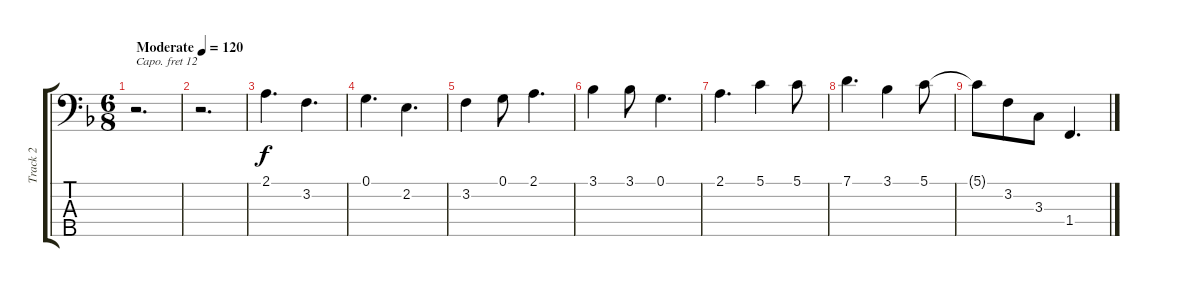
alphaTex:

\track ("Track 2" "Track 2") {instrument acousticgrandpiano}
\staff {score tabs}
\capo 12
\tuning (G2 D2 A1 E1 B0) {hide}
\ts (6 8)
\tempo (120 "Moderate")
\clef f4
\ks f
r.2{d dy f instrument acousticgrandpiano} |
r.2{d} |
2.1.4{d} 3.2.4{d} |
0.1.4{d} 2.2.4{d} |
3.2.4 0.1.8 2.1.4{d} |
3.1.4 3.1.8 0.1.4{d} |
2.1.4{d} 5.1.4 5.1.8 |
7.1.4{d} 3.1.4 5.1.8 |
5.1{t}.8 3.2.8 3.3.8 1.4.4{d}
